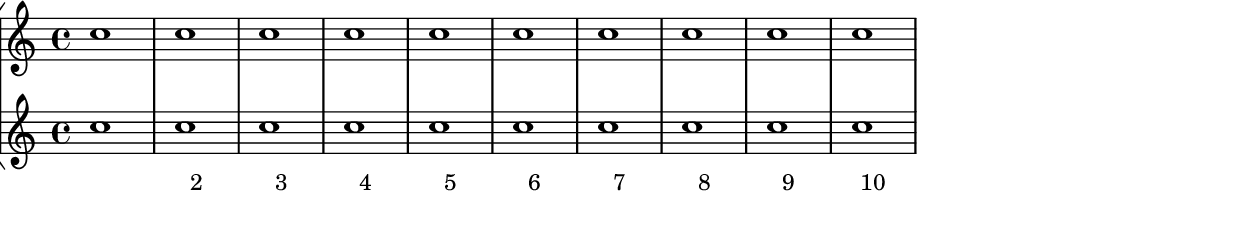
%% Generated by lilypond-book
%% Options: [exampleindent=10.16\mm,indent=0\mm,line-width=160\mm]
\include "lilypond-book-preamble.ly"


% ****************************************************************
% Start cut-&-pastable-section
% ****************************************************************

#(ly:set-option 'eps-box-padding 3.000000)



\paper {
  indent = 0\mm
  line-width = 160\mm
  % offset the left padding, also add 1mm as lilypond creates cropped
  % images with a little space on the right
  line-width = #(- line-width (* mm  3.000000) (* mm 1))
}

\layout {
  
}





% ****************************************************************
% ly snippet:
% ****************************************************************
\sourcefilename "/home/gub/NewGub/gub/target/linux-x86/src/lilypond-git.sv.gnu.org--lilypond.git-release-unstable/input/regression/centered-bar-numbers-down.ly"
\sourcefileline 0
\version "2.23.3"

\header {
  texidoc = "Measure-centered bar numbers may be placed beneath
the staves."
}

\layout {
  \context {
    \Score
    centerBarNumbers = ##t
    \override CenteredBarNumberLineSpanner.direction = #DOWN
  }
}

\new StaffGroup <<
  \repeat unfold 10 { c''1 }
  \repeat unfold 10 { c''1 }
>>


% ****************************************************************
% end ly snippet
% ****************************************************************
